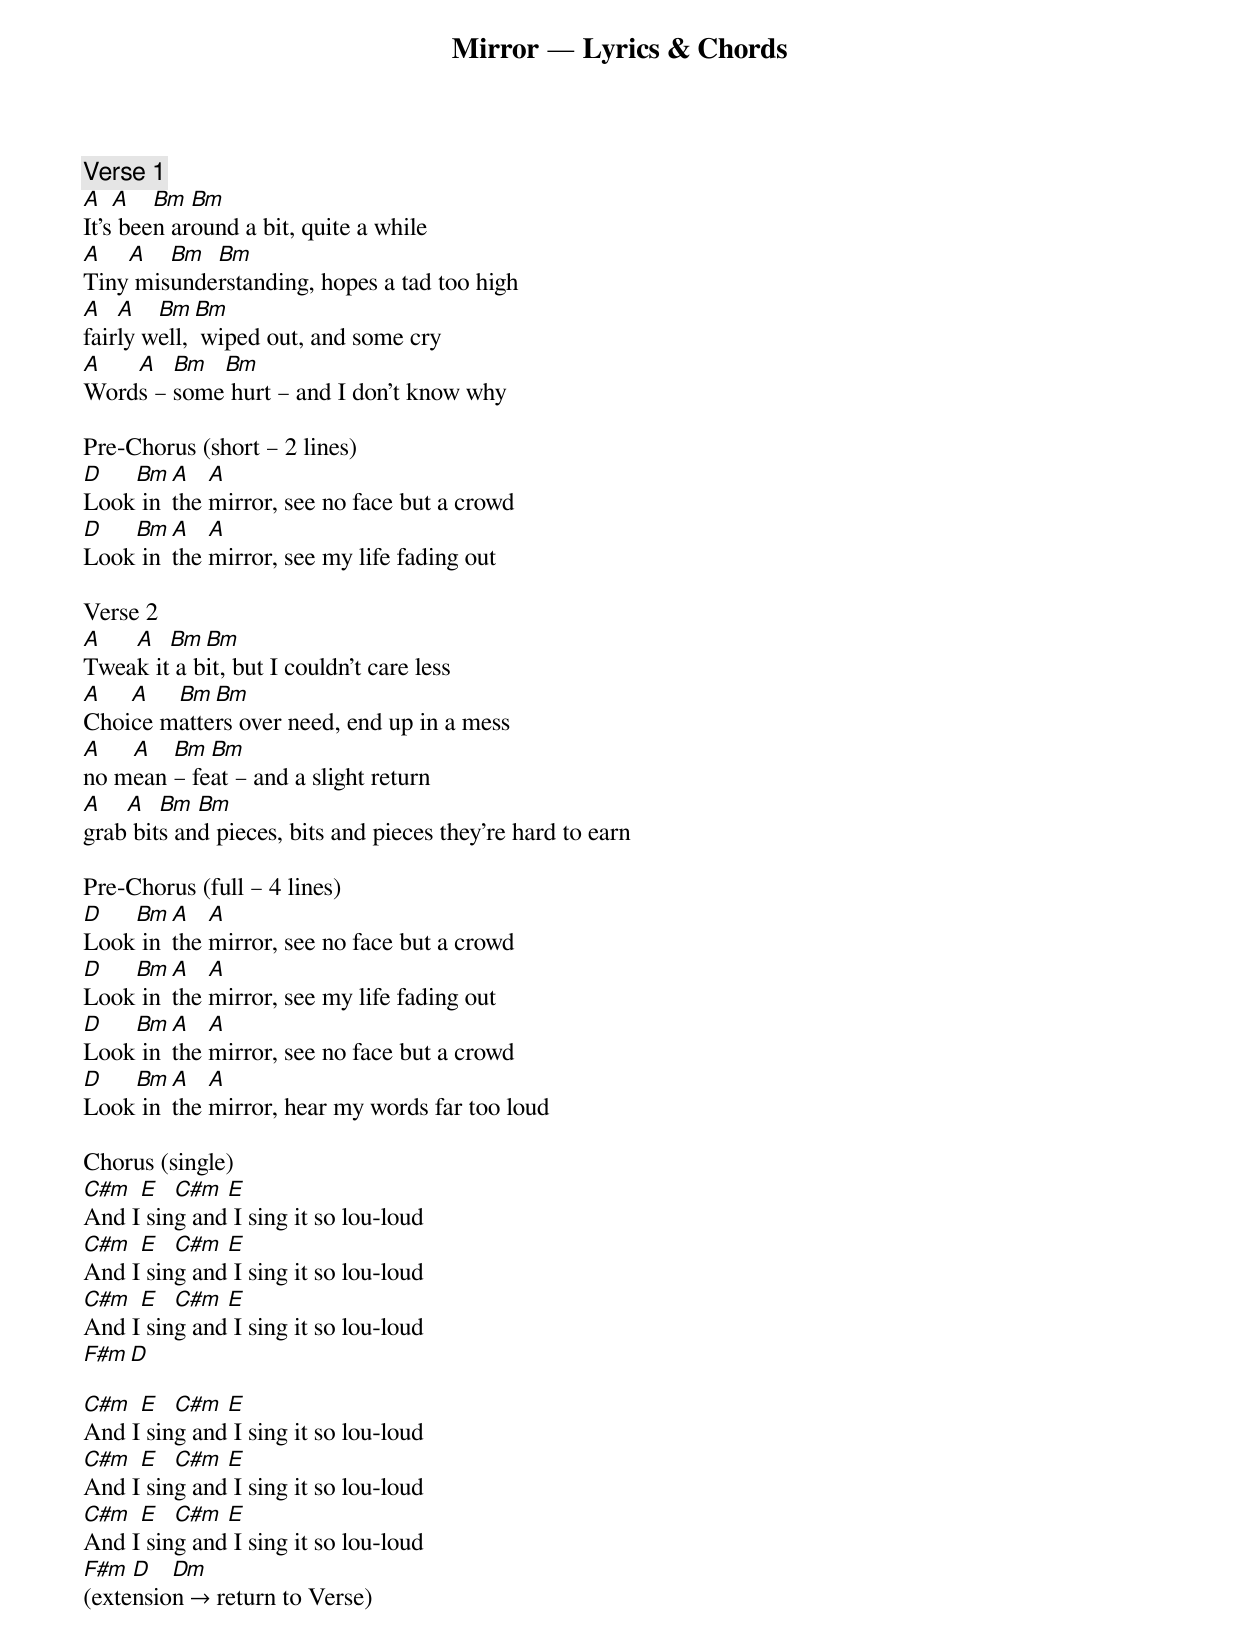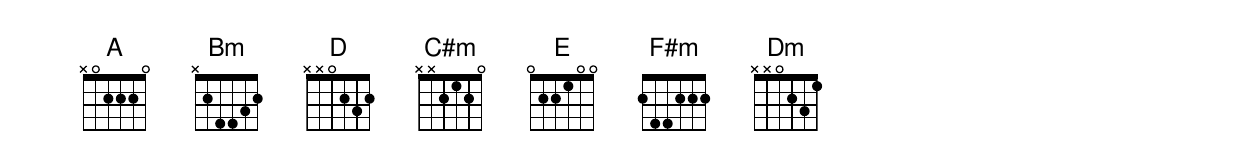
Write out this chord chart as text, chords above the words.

Mirror — Lyrics & Chords

Verse 1
A   A   Bm  Bm
It’s been around a bit, quite a while
A   A   Bm  Bm
Tiny misunderstanding, hopes a tad too high
A   A   Bm  Bm
fairly well, wiped out, and some cry
A   A   Bm  Bm
Words – some hurt – and I don’t know why

Pre-Chorus (short – 2 lines)
D   Bm  A   A
Look in the mirror, see no face but a crowd
D   Bm  A   A
Look in the mirror, see my life fading out

Verse 2
A   A   Bm  Bm
Tweak it a bit, but I couldn’t care less
A   A   Bm  Bm
Choice matters over need, end up in a mess
A   A   Bm  Bm
no mean – feat – and a slight return
A   A   Bm  Bm
grab bits and pieces, bits and pieces they’re hard to earn

Pre-Chorus (full – 4 lines)
D   Bm  A   A
Look in the mirror, see no face but a crowd
D   Bm  A   A
Look in the mirror, see my life fading out
D   Bm  A   A
Look in the mirror, see no face but a crowd
D   Bm  A   A
Look in the mirror, hear my words far too loud

Chorus (single)
C#m  E   C#m  E
And I sing and I sing it so lou-loud
C#m  E   C#m  E
And I sing and I sing it so lou-loud
C#m  E   C#m  E
And I sing and I sing it so lou-loud
F#m  D

C#m  E   C#m  E
And I sing and I sing it so lou-loud
C#m  E   C#m  E
And I sing and I sing it so lou-loud
C#m  E   C#m  E
And I sing and I sing it so lou-loud
F#m  D   Dm
(extension → return to Verse)
